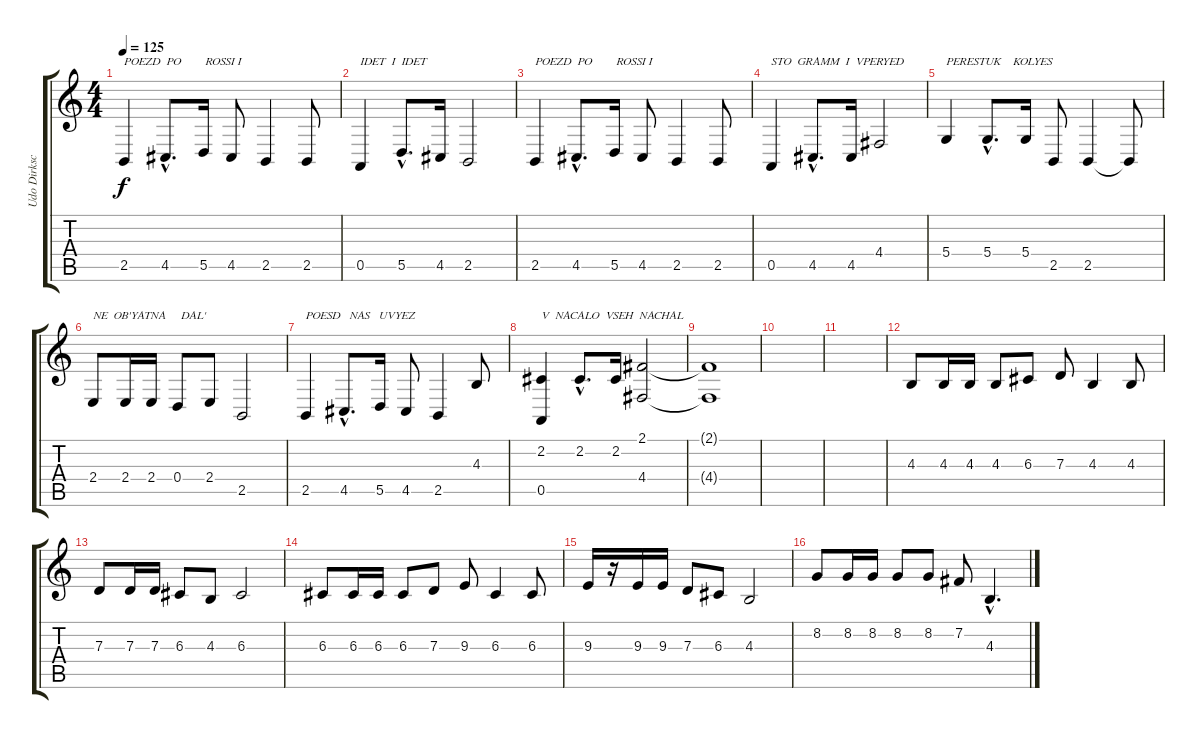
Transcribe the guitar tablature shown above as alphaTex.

\track ("Udo Dirkschneider - -vocal" "Udo Dirksc") {instrument voiceoohs}
\staff {score tabs}
\tuning (E4 B3 G3 D3 A2 E2) {hide}
\ts (4 4)
\tempo 125
\clef g2
\ks c
2.5.4{txt "POEZD  PO        ROSSI I" dy f} 4.5{hac}.8{d} 5.5.16 4.5.8 2.5.4 2.5.8 |
0.5.4{txt "IDET  I  IDET"} 5.5{hac}.8{d} 4.5.16 2.5.2 |
2.5.4{txt "POEZD  PO        ROSSI I"} 4.5{hac}.8{d} 5.5.16 4.5.8 2.5.4 2.5.8 |
0.5.4{txt "STO  GRAMM  I  VPERYED"} 4.5{hac}.8{d} 4.5.16 4.4.2 |
5.4.4{txt "PERESTUK    KOLYES"} 5.4{hac}.8{d} 5.4.16 2.5.8 2.5.4 2.5{t}.8 |
2.4.8{txt "NE  OB'YATNA     DAL'"} 2.4.16 2.4.16 0.4.8 2.4.8 2.5.2 |
2.5.4{txt "POESD   NAS   UVYEZ"} 4.5{hac}.8{d} 5.5.16 4.5.8 2.5.4 4.3.8 |
(2.2 0.5).4{txt "V  NACALO  VSEH  NACHAL"} 2.2{hac}.8{d} 2.2.16 (2.1 4.4).2 |
(2.1{t} 4.4{t}).1 |
|
|
4.3.8 4.3.16 4.3.16 4.3.8 6.3.8 7.3.8 4.3.4 4.3.8 |
7.3.8 7.3.16 7.3.16 6.3.8 4.3.8 6.3.2 |
6.3.8 6.3.16 6.3.16 6.3.8 7.3.8 9.3.8 6.3.4 6.3.8 |
9.3.16 r.16 9.3.16 9.3.16 7.3.8 6.3.8 4.3.2 |
8.2.8 8.2.16 8.2.16 8.2.8 8.2.8 7.2.8 4.3{hac}.4{d}
